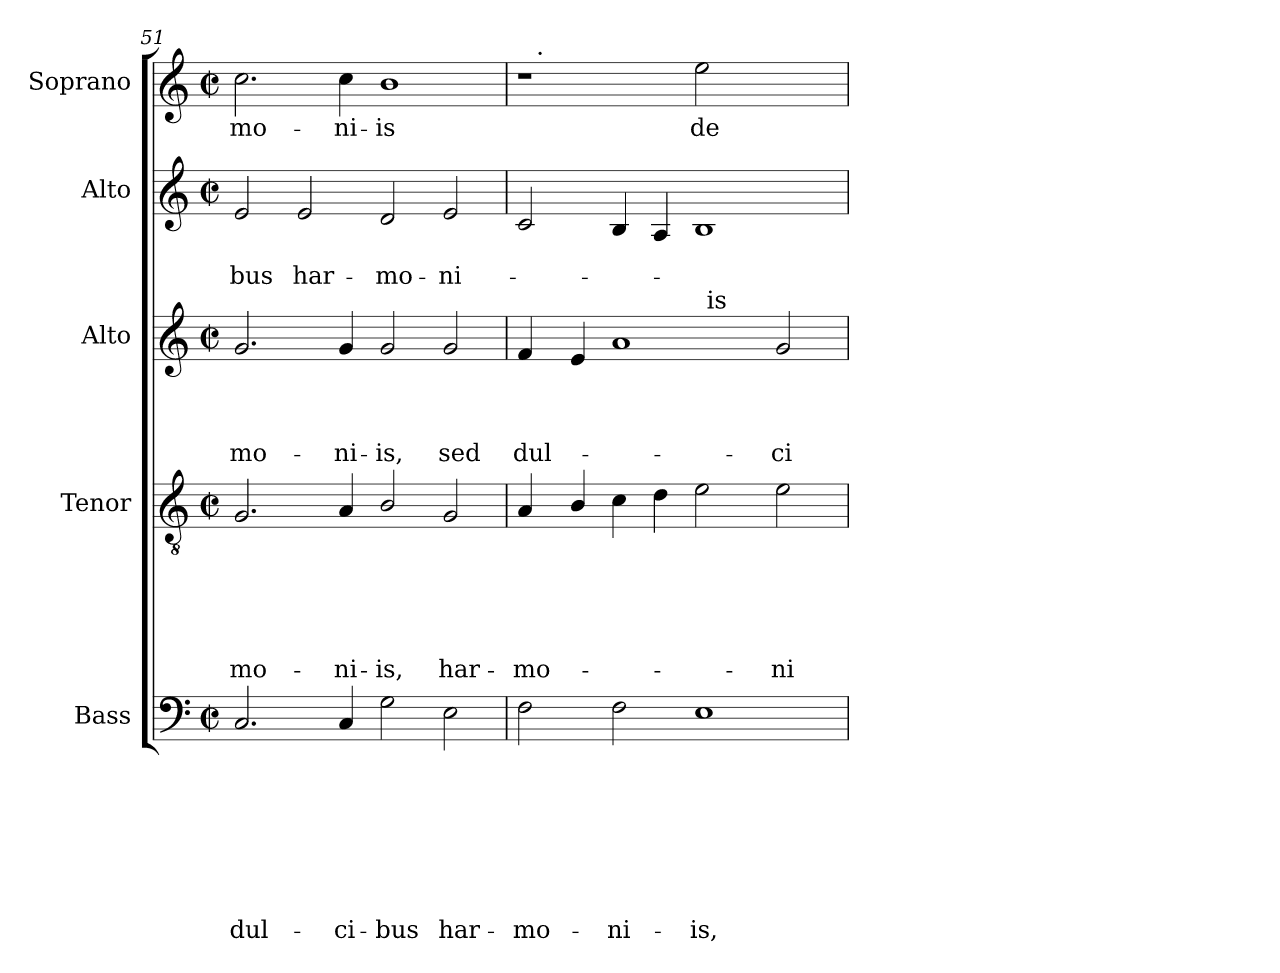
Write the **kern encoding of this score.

**kern	**text	**text	**text	**text	**text	**text	**text	**text	**kern	**text	**text	**text	**text	**text	**text	**kern	**text	**text	**text	**text	**kern	**text	**text	**kern	**text
*part5	*part5	*part5	*part5	*part5	*part5	*part5	*part5	*part5	*part4	*part4	*part4	*part4	*part4	*part4	*part4	*part3	*part3	*part3	*part3	*part3	*part2	*part2	*part2	*part1	*part1
*staff5	*staff5	*staff5	*staff5	*staff5	*staff5	*staff5	*staff5	*staff5	*staff4	*staff4	*staff4	*staff4	*staff4	*staff4	*staff4	*staff3	*staff3	*staff3	*staff3	*staff3	*staff2	*staff2	*staff2	*staff1	*staff1
*I"Bass	*	*	*	*	*	*	*	*	*I"Tenor	*	*	*	*	*	*	*I"Alto	*	*	*	*	*I"Alto	*	*	*I"Soprano	*
*I'B.	*	*	*	*	*	*	*	*	*I'T.	*	*	*	*	*	*	*I'A.	*	*	*	*	*I'A.	*	*	*I'S.	*
*clefF4	*	*	*	*	*	*	*	*	*clefGv2	*	*	*	*	*	*	*clefG2	*	*	*	*	*clefG2	*	*	*clefG2	*
*k[]	*	*	*	*	*	*	*	*	*k[]	*	*	*	*	*	*	*k[]	*	*	*	*	*k[]	*	*	*k[]	*
*C:	*	*	*	*	*	*	*	*	*C:	*	*	*	*	*	*	*C:	*	*	*	*	*C:	*	*	*C:	*
*M2/2	*	*	*	*	*	*	*	*	*M2/2	*	*	*	*	*	*	*M2/2	*	*	*	*	*M2/2	*	*	*M2/2	*
*met(c|)	*	*	*	*	*	*	*	*	*met(c|)	*	*	*	*	*	*	*met(c|)	*	*	*	*	*met(c|)	*	*	*met(c|)	*
=51	=51	=51	=51	=51	=51	=51	=51	=51	=51	=51	=51	=51	=51	=51	=51	=51	=51	=51	=51	=51	=51	=51	=51	=51	=51
!	!	!	!	!	!	!	!	!LO:LY:b	!	!	!	!	!	!	!LO:LY:b:rj	!	!	!	!	!LO:LY:b:rj	!	!	!LO:LY:b	!	!LO:LY:b:rj
2.C/	.	.	.	.	.	.	.	dul-	2.G/	.	.	.	.	.	-mo-	2.g/	.	.	.	-mo-	2e/	.	-bus	2.cc\	-mo-
!	!	!	!	!	!	!	!	!	!	!	!	!	!	!	!	!	!	!	!	!	!	!	!LO:LY:b	!	!
.	.	.	.	.	.	.	.	.	.	.	.	.	.	.	.	.	.	.	.	.	2e/	.	har-	.	.
!	!	!	!	!	!	!	!	!LO:LY:b	!	!	!	!	!	!	!LO:LY:b:rj	!	!	!	!	!LO:LY:b:rj	!	!	!	!	!LO:LY:b:rj
4C/	.	.	.	.	.	.	.	-ci-	4A/	.	.	.	.	.	-ni-	4g/	.	.	.	-ni-	.	.	.	4cc\	-ni-
!	!	!	!	!	!	!	!	!LO:LY:b	!	!	!	!	!	!	!LO:LY:b:rj	!	!	!	!	!LO:LY:b:rj	!	!	!LO:LY:b	!	!LO:LY:b:rj
2G\	.	.	.	.	.	.	.	-bus	2B/	.	.	.	.	.	-is,	2g/	.	.	.	-is,	2d/	.	-mo-	1b	-is
!	!	!	!	!	!	!	!	!LO:LY:b	!	!	!	!	!	!	!LO:LY:b:rj	!	!	!	!	!LO:LY:b:rj	!	!	!LO:LY:b	!	!
2E\	.	.	.	.	.	.	.	har-	2G/	.	.	.	.	.	har-	2g/	.	.	.	sed	2e/	.	-ni-	.	.
=52	=52	=52	=52	=52	=52	=52	=52	=52	=52	=52	=52	=52	=52	=52	=52	=52	=52	=52	=52	=52	=52	=52	=52	=52	=52
!	!	!	!	!	!	!	!	!LO:LY:b	!	!	!	!	!	!	!LO:LY:b:rj	!	!	!	!	!LO:LY:b:rj	!	!	!	!	!
*	*	*	*	*	*	*	*	*	*	*	*	*	*	*	*	*^	*	*	*	*	*	*	*	*^	*
2F\	.	.	.	.	.	.	.	-mo-	4A/	.	.	.	.	.	-mo-	4f/	1ryy	.	.	.	dul-	2c/	.	.	1r	16ryy	.
!	!	!	!	!	!	!	!	!	!	!	!	!	!	!	!	!	!	!	!	!	!	!	!	!	!	!LO:TX:a:t=.	!
.	.	.	.	.	.	.	.	.	.	.	.	.	.	.	.	.	.	.	.	.	.	.	.	.	.	1ryy	.
.	.	.	.	.	.	.	.	.	4B/	.	.	.	.	.	.	4e/	.	.	.	.	.	.	.	.	.	.	.
!	!	!	!	!	!	!	!	!LO:LY:b	!	!	!	!	!	!	!	!	!	!	!	!	!	!	!	!	!	!	!
2F\	.	.	.	.	.	.	.	-ni-	4c\	.	.	.	.	.	.	1a	.	.	.	.	.	4B/	.	.	.	.	.
.	.	.	.	.	.	.	.	.	4d\	.	.	.	.	.	.	.	.	.	.	.	.	4A/	.	.	.	.	.
!	!	!	!	!	!	!	!	!LO:LY:b	!	!	!	!	!	!	!	!	!	!	!	!	!	!	!	!	!	!	!LO:LY:b:rj
1E	.	.	.	.	.	.	.	-is,	2e\	.	.	.	.	.	.	.	32ryy	.	.	.	.	1B	.	.	2ee\	.	de-
!	!	!	!	!	!	!	!	!	!	!	!	!	!	!	!	!	!LO:TX:a:t=is	!	!	!	!	!	!	!	!	!	!
.	.	.	.	.	.	.	.	.	.	.	.	.	.	.	.	.	2ryy	.	.	.	.	.	.	.	.	.	.
.	.	.	.	.	.	.	.	.	.	.	.	.	.	.	.	.	.	.	.	.	.	.	.	.	.	2...ryy	.
!	!	!	!	!	!	!	!	!	!	!	!	!	!	!	!LO:LY:b:rj	!	!	!	!	!	!LO:LY:b:rj	!	!	!	!	!	!
.	.	.	.	.	.	.	.	.	2e\	.	.	.	.	.	-ni-	2g/	.	.	.	.	-ci-	.	.	.	2ryy	.	.
.	.	.	.	.	.	.	.	.	.	.	.	.	.	.	.	.	4...ryy	.	.	.	.	.	.	.	.	.	.
*	*	*	*	*	*	*	*	*	*	*	*	*	*	*	*	*v	*v	*	*	*	*	*	*	*	*v	*v	*
=	=	=	=	=	=	=	=	=	=	=	=	=	=	=	=	=	=	=	=	=	=	=	=	=	=
*-	*-	*-	*-	*-	*-	*-	*-	*-	*-	*-	*-	*-	*-	*-	*-	*-	*-	*-	*-	*-	*-	*-	*-	*-	*-
